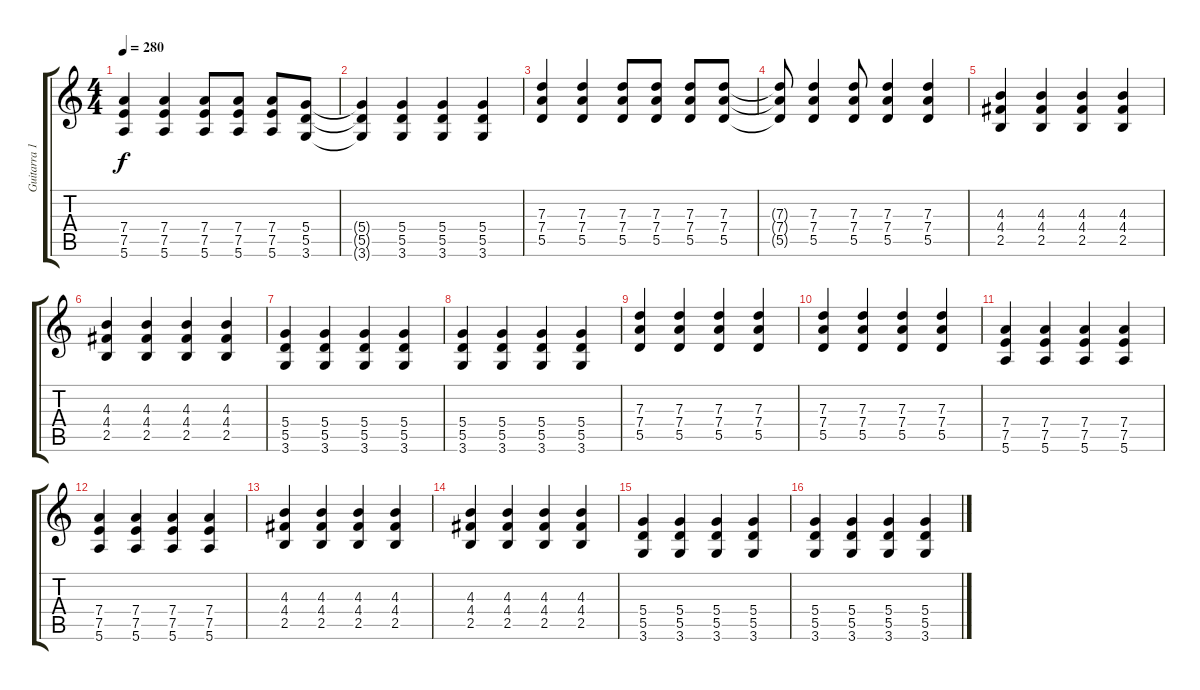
\track ("Guitarra 1 - Mathias" "Guitarra 1") {instrument distortionguitar}
\staff {score tabs}
\tuning (E4 B3 G3 D3 A2 E2) {hide}
\ts (4 4)
\tempo 280
\clef g2
\ks c
(7.4 7.5 5.6).4{dy f} (7.4 7.5 5.6).4 (7.4 7.5 5.6).8 (7.4 7.5 5.6).8 (7.4 7.5 5.6).8 (5.4 5.5 3.6).8 |
(5.4{t} 5.5{t} 3.6{t}).4 (5.4 5.5 3.6).4 (5.4 5.5 3.6).4 (5.4 5.5 3.6).4 |
(7.3 7.4 5.5).4 (7.3 7.4 5.5).4 (7.3 7.4 5.5).8 (7.3 7.4 5.5).8 (7.3 7.4 5.5).8 (7.3 7.4 5.5).8 |
(7.3{t} 7.4{t} 5.5{t}).8 (7.3 7.4 5.5).4 (7.3 7.4 5.5).8 (7.3 7.4 5.5).4 (7.3 7.4 5.5).4 |
(4.3 4.4 2.5).4 (4.3 4.4 2.5).4 (4.3 4.4 2.5).4 (4.3 4.4 2.5).4 |
(4.3 4.4 2.5).4 (4.3 4.4 2.5).4 (4.3 4.4 2.5).4 (4.3 4.4 2.5).4 |
(5.4 5.5 3.6).4 (5.4 5.5 3.6).4 (5.4 5.5 3.6).4 (5.4 5.5 3.6).4 |
(5.4 5.5 3.6).4 (5.4 5.5 3.6).4 (5.4 5.5 3.6).4 (5.4 5.5 3.6).4 |
(7.3 7.4 5.5).4 (7.3 7.4 5.5).4 (7.3 7.4 5.5).4 (7.3 7.4 5.5).4 |
(7.3 7.4 5.5).4 (7.3 7.4 5.5).4 (7.3 7.4 5.5).4 (7.3 7.4 5.5).4 |
(7.4 7.5 5.6).4 (7.4 7.5 5.6).4 (7.4 7.5 5.6).4 (7.4 7.5 5.6).4 |
(7.4 7.5 5.6).4 (7.4 7.5 5.6).4 (7.4 7.5 5.6).4 (7.4 7.5 5.6).4 |
(4.3 4.4 2.5).4 (4.3 4.4 2.5).4 (4.3 4.4 2.5).4 (4.3 4.4 2.5).4 |
(4.3 4.4 2.5).4 (4.3 4.4 2.5).4 (4.3 4.4 2.5).4 (4.3 4.4 2.5).4 |
(5.4 5.5 3.6).4 (5.4 5.5 3.6).4 (5.4 5.5 3.6).4 (5.4 5.5 3.6).4 |
(5.4 5.5 3.6).4 (5.4 5.5 3.6).4 (5.4 5.5 3.6).4 (5.4 5.5 3.6).4
